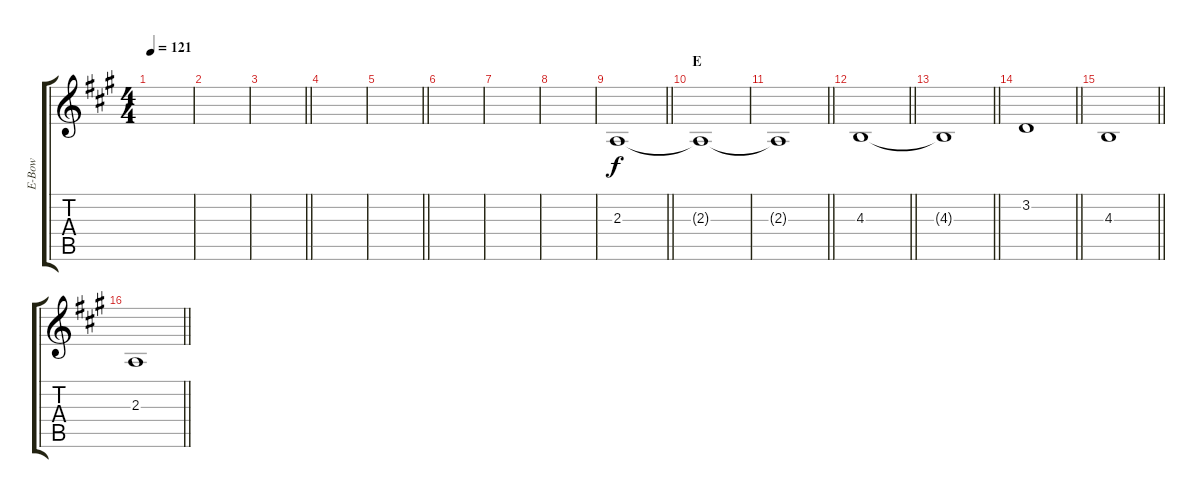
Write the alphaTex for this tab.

\track ("E-Bow" "E-Bow") {instrument stringensemble1}
\staff {score tabs}
\tuning (E4 B3 G3 D3 A2 E2) {hide}
\ts (4 4)
\tempo 121
\clef g2
\ks a
|
|
\barLineRight lightlight
|
|
\barLineRight lightlight
|
\section ("" "")
|
|
|
\barLineRight lightlight
2.3.1 |
\section ("" "E")
2.3{t}.1 |
\barLineRight lightlight
2.3{t}.1 |
\section ("" "")
\barLineRight lightlight
4.3.1 |
\barLineRight lightlight
4.3{t}.1 |
\barLineRight lightlight
3.2.1 |
\barLineRight lightlight
4.3.1 |
\barLineRight lightlight
2.3.1
